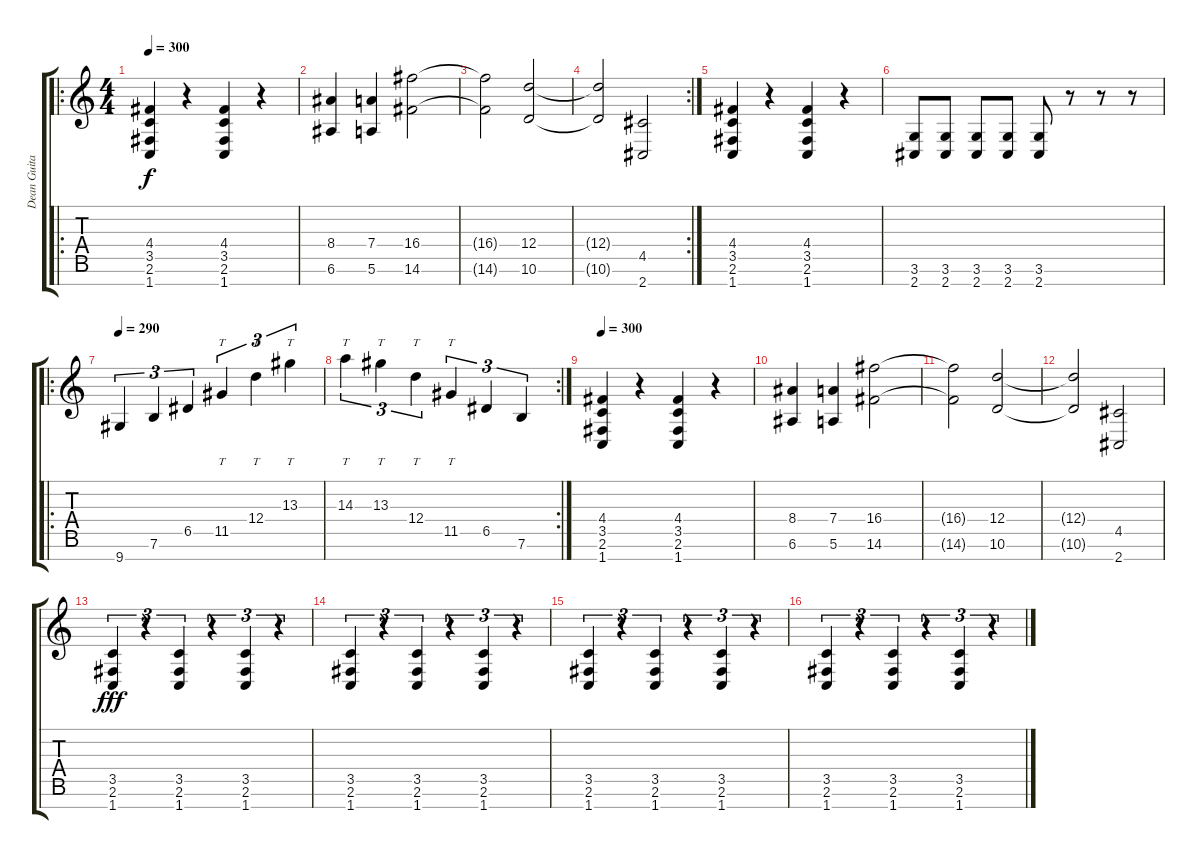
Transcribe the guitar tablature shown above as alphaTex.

\track ("Dean Guitar (8 string)" "Dean Guita") {instrument distortionguitar}
\staff {score tabs}
\tuning (E4 B3 G3 D3 A2 E2 B1) {hide}
\ro
\ts (4 4)
\tempo 300
\clef g2
\ks c
(4.4 3.5 2.6 1.7).4{dy f} r.4 (4.4 3.5 2.6 1.7).4 r.4 |
(8.4 6.6).4 (7.4 5.6).4 (16.4 14.6).2 |
(16.4{t} 14.6{t}).2 (12.4 10.6).2 |
\rc 2
(12.4{t} 10.6{t}).2 (4.5 2.7).2 |
(4.4 3.5 2.6 1.7).4 r.4 (4.4 3.5 2.6 1.7).4 r.4 |
(3.6 2.7).8 (3.6 2.7).8 (3.6 2.7).8 (3.6 2.7).8 (3.6 2.7).8 r.8 r.8 r.8 |
\ro
\tempo 290
9.7.4{tu (3 2)} 7.6.4{tu (3 2)} 6.5.4{tu (3 2)} 11.5.4{tt tu (3 2)} 12.4.4{tt tu (3 2)} 13.3.4{tt tu (3 2)} |
\rc 2
14.3.4{tt tu (3 2)} 13.3.4{tt tu (3 2)} 12.4.4{tt tu (3 2)} 11.5.4{tt tu (3 2)} 6.5.4{tu (3 2)} 7.6.4{tu (3 2)} |
\tempo 300
(4.4 3.5 2.6 1.7).4 r.4 (4.4 3.5 2.6 1.7).4 r.4 |
(8.4 6.6).4 (7.4 5.6).4 (16.4 14.6).2 |
(16.4{t} 14.6{t}).2 (12.4 10.6).2 |
(12.4{t} 10.6{t}).2 (4.5 2.7).2 |
(3.5 2.6 1.7).4{tu (3 2) dy fff} r.4{tu (3 2)} (3.5 2.6 1.7).4{tu (3 2)} r.4{tu (3 2)} (3.5 2.6 1.7).4{tu (3 2)} r.4{tu (3 2)} |
(3.5 2.6 1.7).4{tu (3 2)} r.4{tu (3 2)} (3.5 2.6 1.7).4{tu (3 2)} r.4{tu (3 2)} (3.5 2.6 1.7).4{tu (3 2)} r.4{tu (3 2)} |
(3.5 2.6 1.7).4{tu (3 2)} r.4{tu (3 2)} (3.5 2.6 1.7).4{tu (3 2)} r.4{tu (3 2)} (3.5 2.6 1.7).4{tu (3 2)} r.4{tu (3 2)} |
(3.5 2.6 1.7).4{tu (3 2)} r.4{tu (3 2)} (3.5 2.6 1.7).4{tu (3 2)} r.4{tu (3 2)} (3.5 2.6 1.7).4{tu (3 2)} r.4{tu (3 2)}
